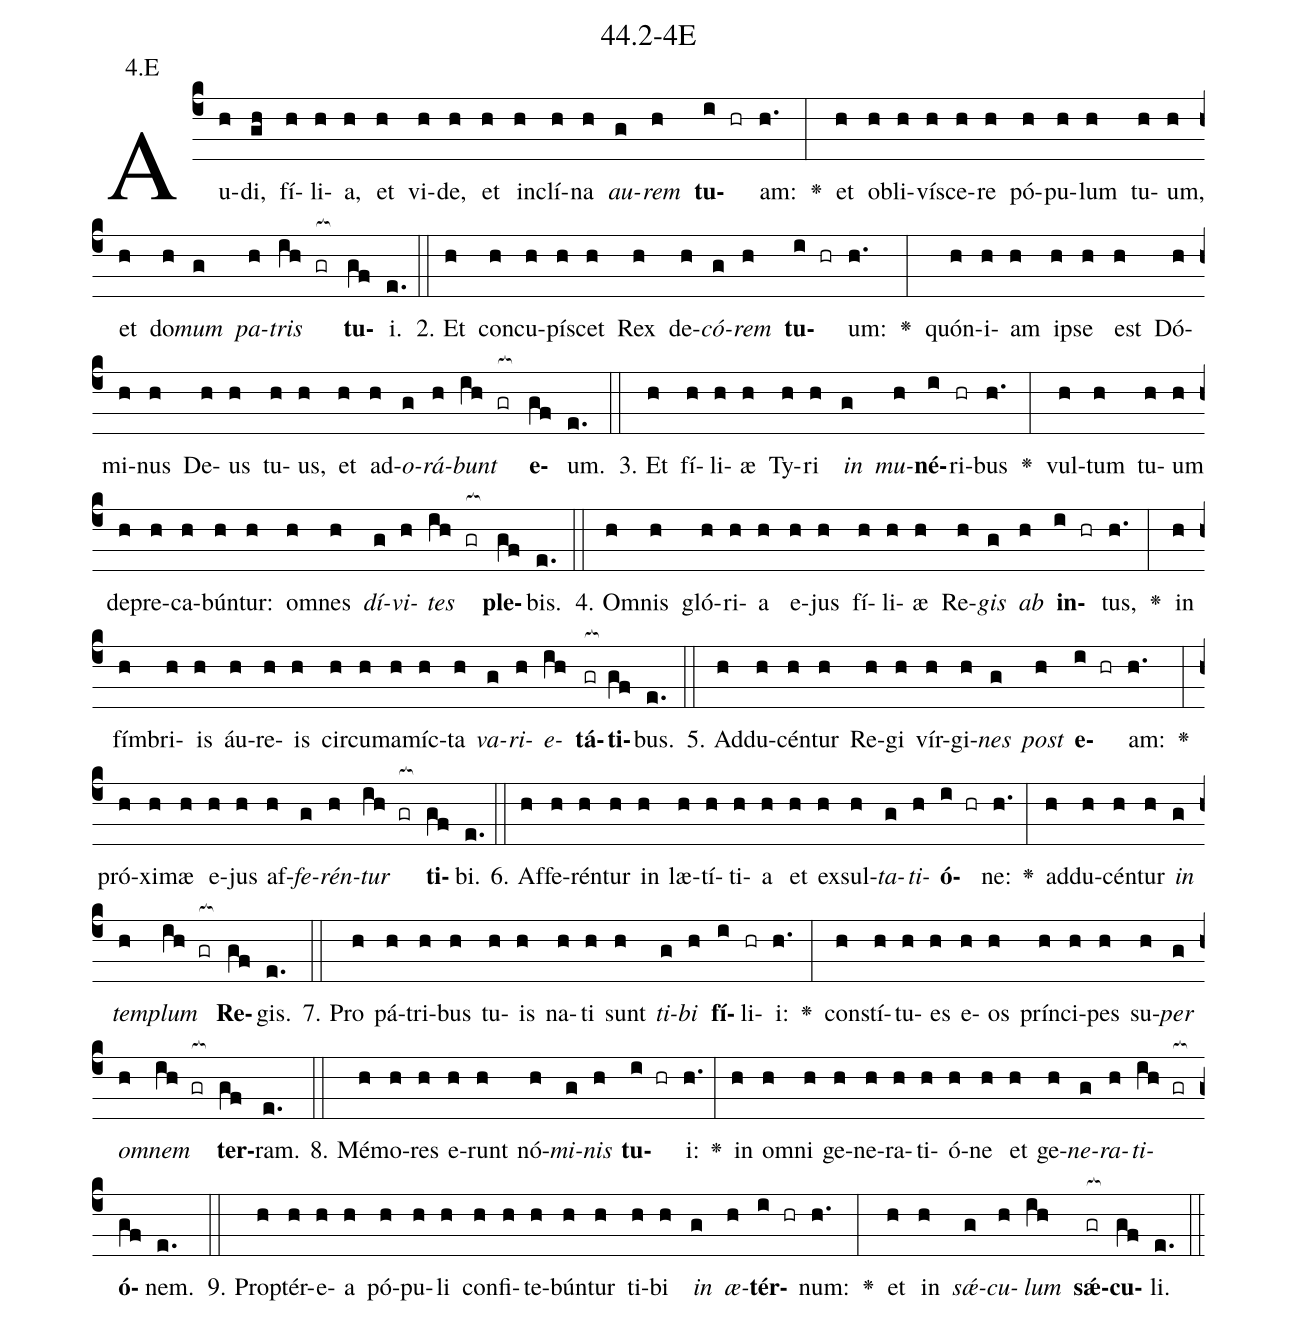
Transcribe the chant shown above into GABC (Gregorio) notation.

name: 44.2-4E;
annotation: 4.E;
%%
(c4)Au(h)di,(gh) fí(h)li(h)a,(h) et(h) vi(h)de,(h) et(h) in(h)clí(h)na(h) <i>au</i>(g)<i>rem</i>(h) <b>tu</b>(i hr)am:(h.) <v>\greheightstar</v>(:) et(h) ob(h)li(h)ví(h)sce(h)re(h) pó(h)pu(h)lum(h) tu(h)um,(h) et(h) do(h)<i>mum</i>(g) <i>pa</i>(h)<i>tris</i>(ih gr[ocb:1{]) <b>tu</b>(gf[ocb:0}])i.(e.) (::)
2. Et(h) con(h)cu(h)pí(h)scet(h) Rex(h) de(h)<i>có</i>(g)<i>rem</i>(h) <b>tu</b>(i hr)um:(h.) <v>\greheightstar</v>(:) quón(h)i(h)am(h) ip(h)se(h) est(h) Dó(h)mi(h)nus(h) De(h)us(h) tu(h)us,(h) et(h) ad(h)<i>o</i>(g)<i>rá</i>(h)<i>bunt</i>(ih gr[ocb:1{]) <b>e</b>(gf[ocb:0}])um.(e.) (::)
3. Et(h) fí(h)li(h)æ(h) Ty(h)ri(h) <i>in</i>(g) <i>mu</i>(h)<b>né</b>(i)ri(hr)bus(h.) <v>\greheightstar</v>(:) vul(h)tum(h) tu(h)um(h) de(h)pre(h)ca(h)bún(h)tur:(h) om(h)nes(h) <i>dí</i>(g)<i>vi</i>(h)<i>tes</i>(ih gr[ocb:1{]) <b>ple</b>(gf[ocb:0}])bis.(e.) (::)
4. Om(h)nis(h) gló(h)ri(h)a(h) e(h)jus(h) fí(h)li(h)æ(h) Re(h)<i>gis</i>(g) <i>ab</i>(h) <b>in</b>(i hr)tus,(h.) <v>\greheightstar</v>(:) in(h) fím(h)bri(h)is(h) áu(h)re(h)is(h) cir(h)cum(h)a(h)míc(h)ta(h) <i>va</i>(g)<i>ri</i>(h)<i>e</i>(ih)<b>tá</b>(gr[ocb:1{])<b>ti</b>(gf[ocb:0}])bus.(e.) (::)
5. Ad(h)du(h)cén(h)tur(h) Re(h)gi(h) vír(h)gi(h)<i>nes</i>(g) <i>post</i>(h) <b>e</b>(i hr)am:(h.) <v>\greheightstar</v>(:) pró(h)xi(h)mæ(h) e(h)jus(h) af(h)<i>fe</i>(g)<i>rén</i>(h)<i>tur</i>(ih gr[ocb:1{]) <b>ti</b>(gf[ocb:0}])bi.(e.) (::)
6. Af(h)fe(h)rén(h)tur(h) in(h) læ(h)tí(h)ti(h)a(h) et(h) ex(h)sul(h)<i>ta</i>(g)<i>ti</i>(h)<b>ó</b>(i hr)ne:(h.) <v>\greheightstar</v>(:) ad(h)du(h)cén(h)tur(h) <i>in</i>(g) <i>tem</i>(h)<i>plum</i>(ih gr[ocb:1{]) <b>Re</b>(gf[ocb:0}])gis.(e.) (::)
7. Pro(h) pá(h)tri(h)bus(h) tu(h)is(h) na(h)ti(h) sunt(h) <i>ti</i>(g)<i>bi</i>(h) <b>fí</b>(i)li(hr)i:(h.) <v>\greheightstar</v>(:) con(h)stí(h)tu(h)es(h) e(h)os(h) prín(h)ci(h)pes(h) su(h)<i>per</i>(g) <i>om</i>(h)<i>nem</i>(ih gr[ocb:1{]) <b>ter</b>(gf[ocb:0}])ram.(e.) (::)
8. Mé(h)mo(h)res(h) e(h)runt(h) nó(h)<i>mi</i>(g)<i>nis</i>(h) <b>tu</b>(i hr)i:(h.) <v>\greheightstar</v>(:) in(h) om(h)ni(h) ge(h)ne(h)ra(h)ti(h)ó(h)ne(h) et(h) ge(h)<i>ne</i>(g)<i>ra</i>(h)<i>ti</i>(ih gr[ocb:1{])<b>ó</b>(gf[ocb:0}])nem.(e.) (::)
9. Prop(h)tér(h)e(h)a(h) pó(h)pu(h)li(h) con(h)fi(h)te(h)bún(h)tur(h) ti(h)bi(h) <i>in</i>(g) <i>æ</i>(h)<b>tér</b>(i hr)num:(h.) <v>\greheightstar</v>(:) et(h) in(h) <i>sǽ</i>(g)<i>cu</i>(h)<i>lum</i>(ih) <b>sǽ</b>(gr[ocb:1{])<b>cu</b>(gf[ocb:0}])li.(e.) (::)
